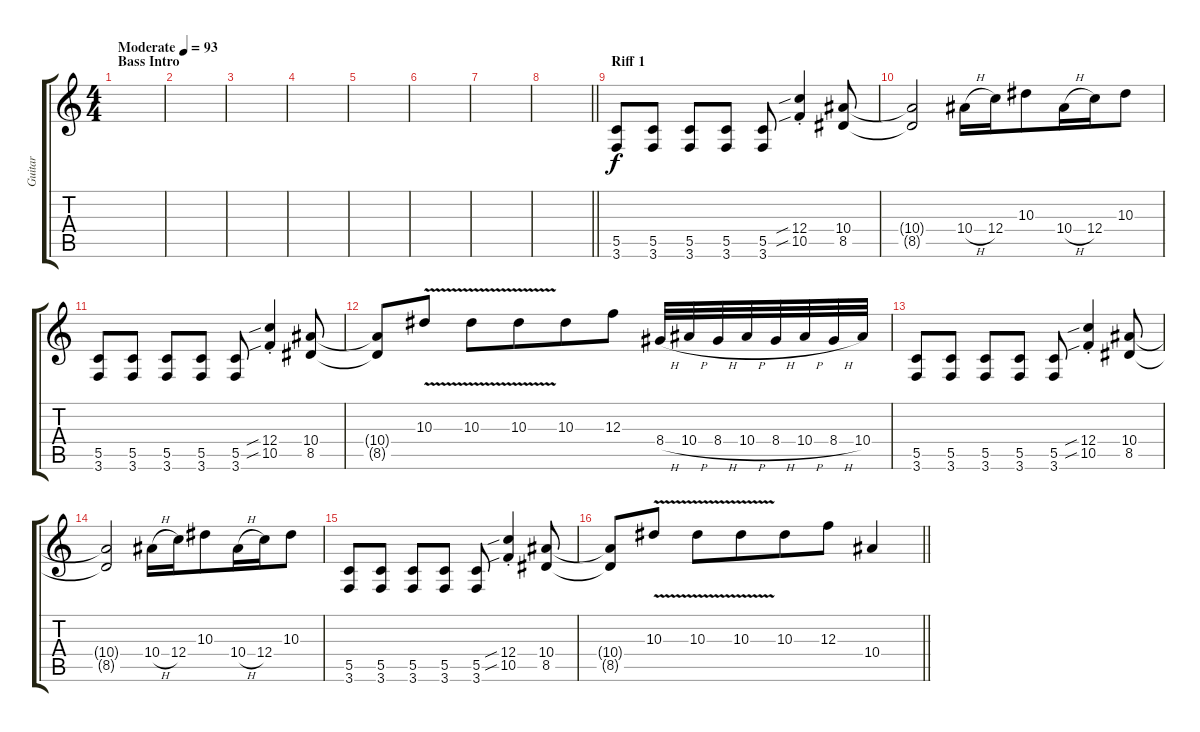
\track ("Guitar" "Guitar") {instrument overdrivenguitar}
\staff {score tabs}
\tuning (D4 A3 F3 C3 G2 D2) {hide}
\ts (4 4)
\section ("" "Bass Intro")
\tempo (93 "Moderate")
\clef g2
\ks c
|
|
|
|
|
|
|
\barLineRight lightlight
|
\section ("" "Riff 1")
(5.5 3.6).8 (5.5 3.6).8 (5.5 3.6).8 (5.5 3.6).8 (5.5 3.6).8 (12.4{sib st} 10.5{sib st}).4 (10.4 8.5).8 |
(10.4{t} 8.5{t}).2 10.4{h}.16 12.4.16{beam merge} 10.3.8{beam merge} 10.4{h}.16 12.4.16 10.3.8 |
(5.5 3.6).8 (5.5 3.6).8 (5.5 3.6).8 (5.5 3.6).8 (5.5 3.6).8 (12.4{sib st} 10.5{sib st}).4 (10.4 8.5).8 |
(10.4{t} 8.5{t}).8 10.3{v}.8 10.3{v}.8 10.3{v}.8{beam merge} 10.3.8 12.3.8 8.4{h}.32 10.4{h}.32 8.4{h}.32 10.4{h}.32 8.4{h}.32 10.4{h}.32 8.4{h}.32 10.4.32 |
(5.5 3.6).8 (5.5 3.6).8 (5.5 3.6).8 (5.5 3.6).8 (5.5 3.6).8 (12.4{sib st} 10.5{sib st}).4 (10.4 8.5).8 |
(10.4{t} 8.5{t}).2 10.4{h}.16 12.4.16{beam merge} 10.3.8{beam merge} 10.4{h}.16 12.4.16 10.3.8 |
(5.5 3.6).8 (5.5 3.6).8 (5.5 3.6).8 (5.5 3.6).8 (5.5 3.6).8 (12.4{sib st} 10.5{sib st}).4 (10.4 8.5).8 |
\barLineRight lightlight
(10.4{t} 8.5{t}).8 10.3{v}.8 10.3{v}.8 10.3{v}.8{beam merge} 10.3.8 12.3.8 10.4.4
